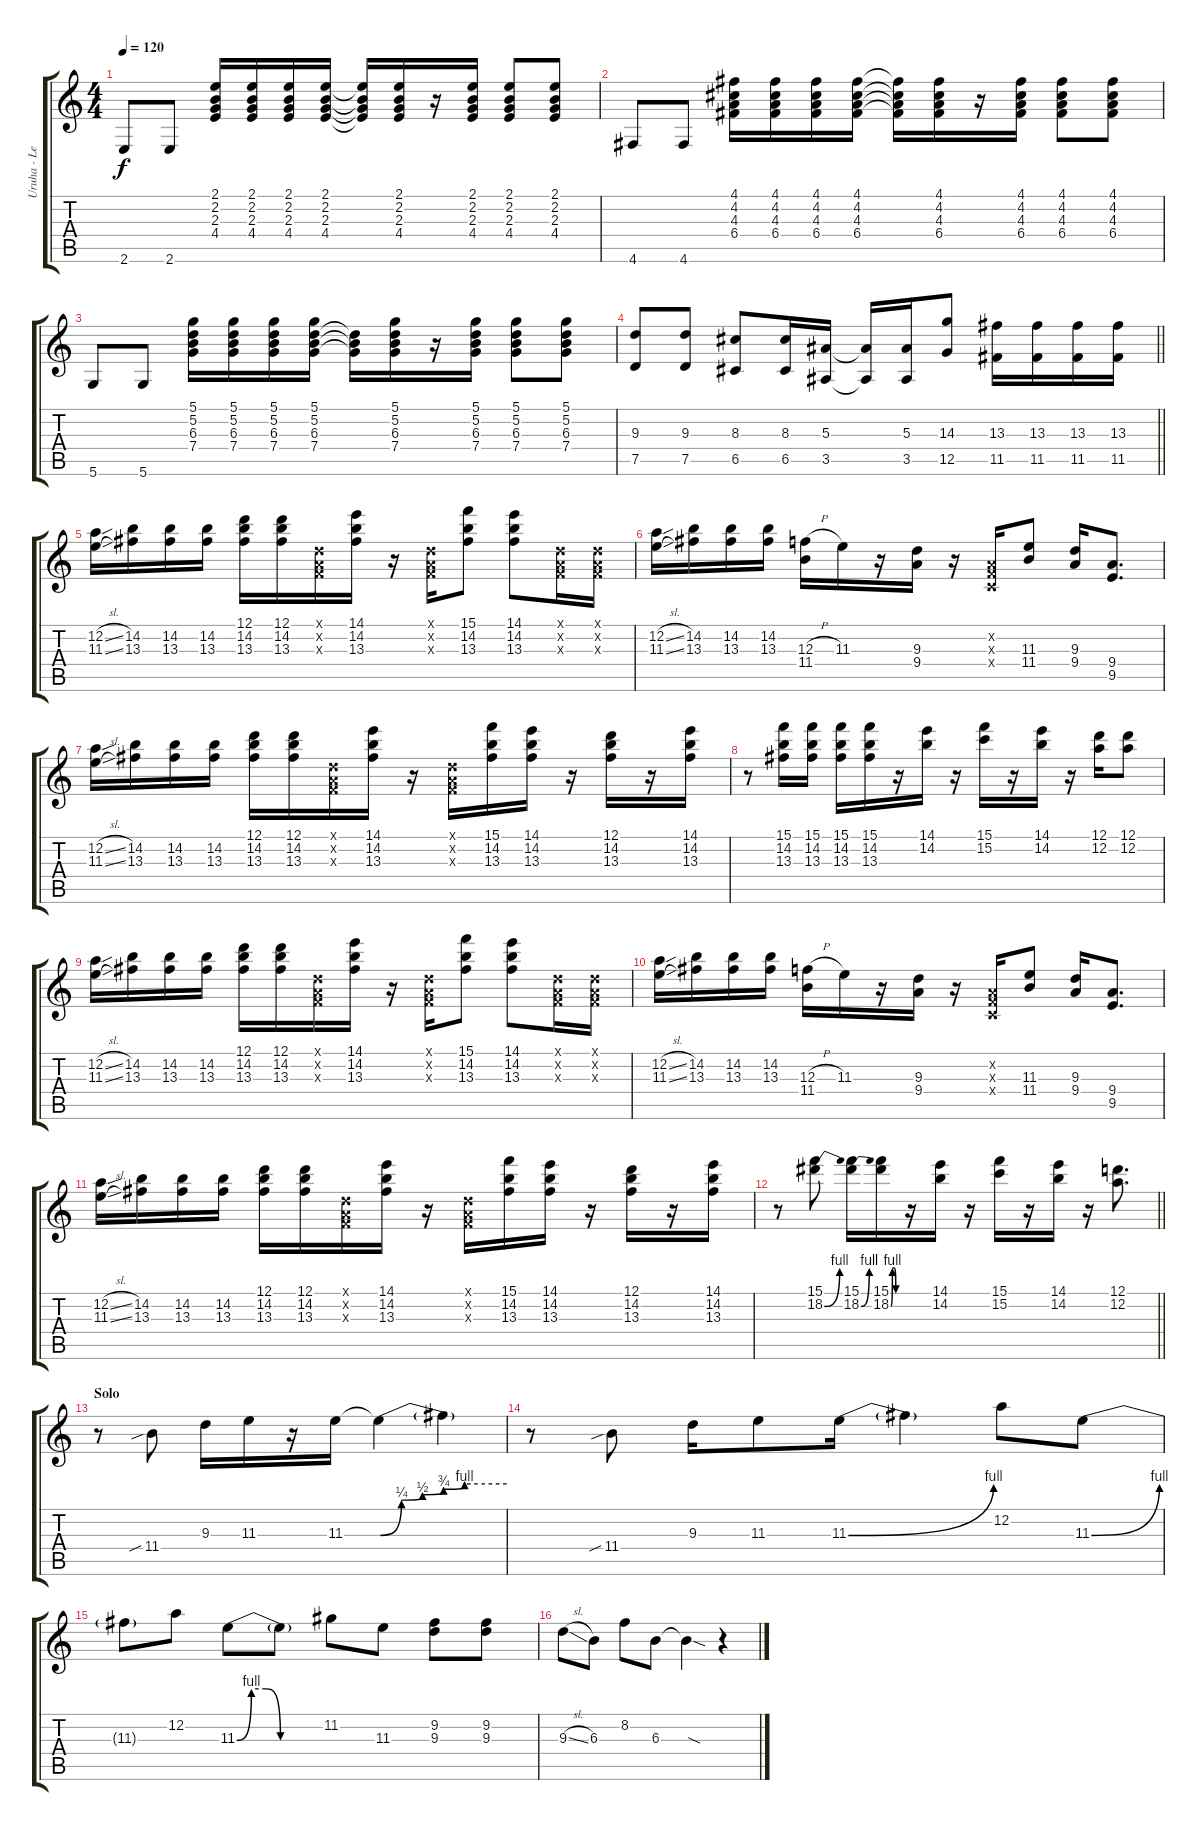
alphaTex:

\track ("Uruha - Lead Guitar" "Uruha - Le") {instrument distortionguitar}
\staff {score tabs}
\tuning (D4 A3 F3 C3 G2 D2) {hide}
\ts (4 4)
\tempo 120
\clef g2
\ks c
2.6.8{dy f} 2.6.8 (2.1 2.2 2.3 4.4).16 (2.1 2.2 2.3 4.4).16 (2.1 2.2 2.3 4.4).16 (2.1 2.2 2.3 4.4).16 (2.1{t} 2.2{t} 2.3{t} 4.4{t}).16 (2.1 2.2 2.3 4.4).16 r.16 (2.1 2.2 2.3 4.4).16 (2.1 2.2 2.3 4.4).8 (2.1 2.2 2.3 4.4).8 |
4.6.8 4.6.8 (4.1 4.2 4.3 6.4).16 (4.1 4.2 4.3 6.4).16 (4.1 4.2 4.3 6.4).16 (4.1 4.2 4.3 6.4).16 (4.1{t} 4.2{t} 4.3{t} 6.4{t}).16 (4.1 4.2 4.3 6.4).16 r.16 (4.1 4.2 4.3 6.4).16 (4.1 4.2 4.3 6.4).8 (4.1 4.2 4.3 6.4).8 |
5.6.8 5.6.8 (5.1 5.2 6.3 7.4).16 (5.1 5.2 6.3 7.4).16 (5.1 5.2 6.3 7.4).16 (5.1 5.2 6.3 7.4).16 (5.2{t} 6.3{t} 7.4{t}).16 (5.1 5.2 6.3 7.4).16 r.16 (5.1 5.2 6.3 7.4).16 (5.1 5.2 6.3 7.4).8 (5.1 5.2 6.3 7.4).8 |
\barLineRight lightlight
(9.3 7.5).8 (9.3 7.5).8 (8.3 6.5).8 (8.3 6.5).16 (5.3 3.5).16 (5.3{t} 3.5{t}).16 (5.3 3.5).16 (14.3 12.5).8 (13.3 11.5).16 (13.3 11.5).16 (13.3 11.5).16 (13.3 11.5).16 |
(12.2{sl} 11.3{sl}).16 (14.2 13.3).16 (14.2 13.3).16 (14.2 13.3).16 (12.1 14.2 13.3).16 (12.1 14.2 13.3).16 (0.1{x} 0.2{x} 0.3{x}).16 (14.1 14.2 13.3).16 r.16 (0.1{x} 0.2{x} 0.3{x}).16 (15.1 14.2 13.3).8 (14.1 14.2 13.3).8 (0.1{x} 0.2{x} 0.3{x}).16 (0.1{x} 0.2{x} 0.3{x}).16 |
(12.2{sl} 11.3{sl}).16 (14.2 13.3).16 (14.2 13.3).16 (14.2 13.3).16 (12.3{h} 11.4).16 11.3.16 r.16 (9.3 9.4).16 r.16 (0.2{x} 0.3{x} 0.4{x}).16 (11.3 11.4).8 (9.3 9.4).16 (9.4 9.5).8{d} |
(12.2{sl} 11.3{sl}).16 (14.2 13.3).16 (14.2 13.3).16 (14.2 13.3).16 (12.1 14.2 13.3).16 (12.1 14.2 13.3).16 (0.1{x} 0.2{x} 0.3{x}).16 (14.1 14.2 13.3).16 r.16 (0.1{x} 0.2{x} 0.3{x}).16 (15.1 14.2 13.3).16 (14.1 14.2 13.3).16 r.16 (12.1 14.2 13.3).16 r.16 (14.1 14.2 13.3).16 |
r.8 (15.1 14.2 13.3).16 (15.1 14.2 13.3).16 (15.1 14.2 13.3).16 (15.1 14.2 13.3).16 r.16 (14.1 14.2).16 r.16 (15.1 15.2).16 r.16 (14.1 14.2).16 r.16 (12.1 12.2).16 (12.1 12.2).8 |
(12.2{sl} 11.3{sl}).16 (14.2 13.3).16 (14.2 13.3).16 (14.2 13.3).16 (12.1 14.2 13.3).16 (12.1 14.2 13.3).16 (0.1{x} 0.2{x} 0.3{x}).16 (14.1 14.2 13.3).16 r.16 (0.1{x} 0.2{x} 0.3{x}).16 (15.1 14.2 13.3).8 (14.1 14.2 13.3).8 (0.1{x} 0.2{x} 0.3{x}).16 (0.1{x} 0.2{x} 0.3{x}).16 |
(12.2{sl} 11.3{sl}).16 (14.2 13.3).16 (14.2 13.3).16 (14.2 13.3).16 (12.3{h} 11.4).16 11.3.16 r.16 (9.3 9.4).16 r.16 (0.2{x} 0.3{x} 0.4{x}).16 (11.3 11.4).8 (9.3 9.4).16 (9.4 9.5).8{d} |
(12.2{sl} 11.3{sl}).16 (14.2 13.3).16 (14.2 13.3).16 (14.2 13.3).16 (12.1 14.2 13.3).16 (12.1 14.2 13.3).16 (0.1{x} 0.2{x} 0.3{x}).16 (14.1 14.2 13.3).16 r.16 (0.1{x} 0.2{x} 0.3{x}).16 (15.1 14.2 13.3).16 (14.1 14.2 13.3).16 r.16 (12.1 14.2 13.3).16 r.16 (14.1 14.2 13.3).16 |
\barLineRight lightlight
r.8 (15.1 18.2{be (bend 0 0 60 4)}).8 (15.1 18.2{be (bend 0 0 60 4)}).16 (15.1 18.2{be (custom 0 0 10 4 20 4 30 0 60 0)}).16 r.16 (14.1 14.2).16 r.16 (15.1 15.2).16 r.16 (14.1 14.2).16 r.16 (12.1 12.2).8{d} |
\section ("" "Solo")
r.8{balance 12} 11.4{sib}.8 9.3.16 11.3.16 r.16 11.3.16 11.3{be (custom 0 0 10 1 20 2 30 3 40 4 60 4) t}.4 11.3{t}.4 |
r.8 11.4{sib}.8 9.3.16 11.3.8 11.3{be (bend 0 0 60 4)}.16 11.3{t}.4 12.2.8 11.3{be (bend 0 0 60 4)}.8 |
11.3{t}.8 12.2.8 11.3{be (custom 0 0 10 4 20 4 30 0 60 0)}.8 11.3{t}.8 11.2.8 11.3.8 (9.2 9.3).8 (9.2 9.3).8 |
9.3{sl}.8 6.3.8 8.2.8 6.3.8 6.3{sod t}.4 r.4
